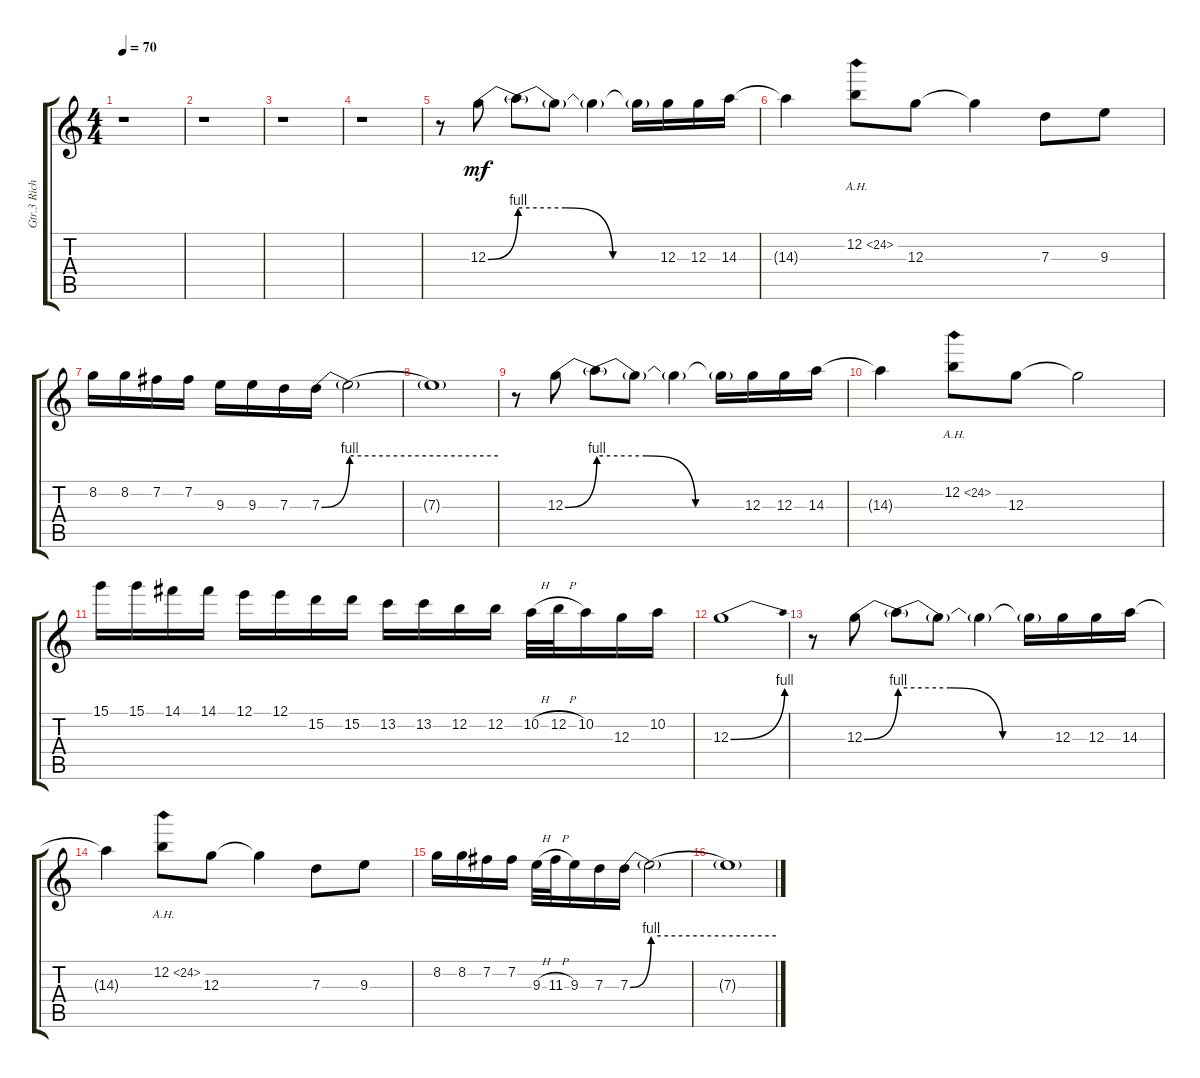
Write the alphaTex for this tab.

\track ("Gtr.3 Richie Solo" "Gtr.3 Rich") {instrument distortionguitar}
\staff {score tabs}
\tuning (E4 B3 G3 D3 A2 E2) {hide}
\ts (4 4)
\tempo 70
\clef g2
\ks c
r.1{dy mf} |
r.1 |
r.1 |
r.1 |
r.8 12.3{be (bend 0 0 60 4)}.8 12.3{be (custom 0 4 20 4 40 0 60 0) t}.8 12.3{t}.8 12.3{t}.4 12.3{t}.16 12.3.16 12.3.16 14.3.16 |
14.3{t}.4 12.2{ah 12}.8 12.3.8 12.3{t}.4 7.3.8 9.3.8 |
8.2.16 8.2.16 7.2.16 7.2.16 9.3.16 9.3.16 7.3.16 7.3{be (bend 0 0 60 4)}.16 7.3{be (hold 0 4 60 4) t}.2 |
7.3{t}.1 |
r.8 12.3{be (bend 0 0 60 4)}.8 12.3{be (custom 0 4 20 4 40 0 60 0) t}.8 12.3{t}.8 12.3{t}.4 12.3{t}.16 12.3.16 12.3.16 14.3.16 |
14.3{t}.4 12.2{ah 12}.8 12.3.8 12.3{t}.2 |
15.1.16 15.1.16 14.1.16 14.1.16 12.1.16 12.1.16 15.2.16 15.2.16 13.2.16 13.2.16 12.2.16 12.2.16 10.2{h}.32 12.2{h}.32 10.2.16 12.3.16 10.2.16 |
12.3{be (bend 0 0 60 4)}.1 |
r.8 12.3{be (bend 0 0 60 4)}.8 12.3{be (custom 0 4 20 4 40 0 60 0) t}.8 12.3{t}.8 12.3{t}.4 12.3{t}.16 12.3.16 12.3.16 14.3.16 |
14.3{t}.4 12.2{ah 12}.8 12.3.8 12.3{t}.4 7.3.8 9.3.8 |
8.2.16 8.2.16 7.2.16 7.2.16 9.3{h}.32 11.3{h}.32 9.3.16 7.3.16 7.3{be (bend 0 0 60 4)}.16 7.3{be (hold 0 4 60 4) t}.2 |
7.3{t}.1
